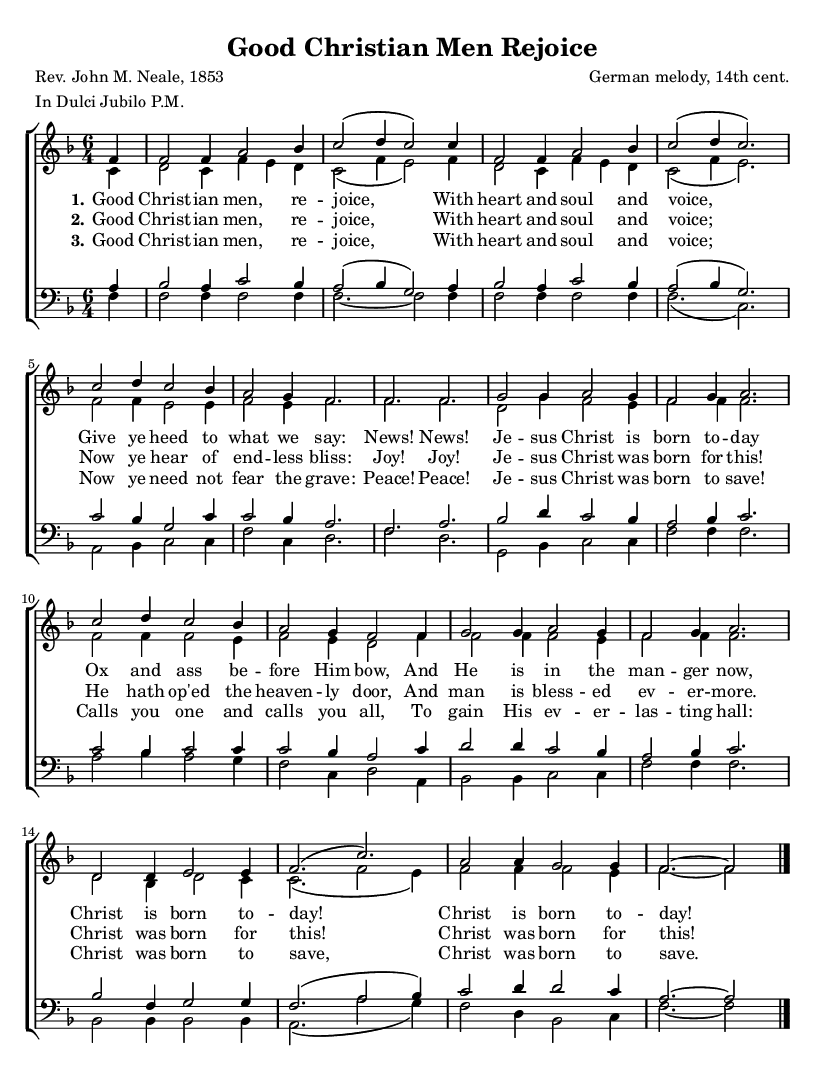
\header {
  filename = "good_christian.ly"
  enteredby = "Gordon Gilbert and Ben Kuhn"
  composer = "German melody, 14th cent."
  poet = "Rev. John M. Neale, 1853"
  date=""
  title = "Good Christian Men Rejoice"
  metre = "In Dulci Jubilo P.M."
  meter = \metre
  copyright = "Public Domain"
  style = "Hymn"
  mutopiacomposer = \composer
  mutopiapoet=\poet
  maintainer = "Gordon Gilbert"
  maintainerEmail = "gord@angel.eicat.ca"
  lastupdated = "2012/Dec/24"
}

\version "2.14.2"

\include "header.ly"

global= {
  \time 6/4
  \key f \major
  \partial 4
}

sop = \context Voice = "sop"    {
  \voiceOne
  f'4 f'2 f'4 a'2 bes'4 c''2( d''4 c''2)
  c''4 f'2 f'4 a'2 bes'4 c''2( d''4 c''2.)
  c''2 d''4 c''2 bes'4 a'2 g'4 f'2.
  f'2. f'
  g'2 g'4 a'2 g'4 f'2 g'4 a'2.
  c''2 d''4 c''2 bes'4 a'2 g'4 f'2
  f'4 g'2 g'4 a'2 g'4 f'2 g'4 a'2.
  d'2 d'4 e'2 e'4 f'2.( c'')
  a'2 a'4 g'2 g'4 f'2. ~ f'2 \bar "|."
}

alto=\context Voice = "alto"   {
  \voiceTwo
  c'4 d'2 c'4 f' e' d' c'2( f'4 e'2)
  f'4 d'2 c'4 f' e' d' c'2( f'4 e'2.)
  f'2 f'4 e'2 e'4 f'2 e'4 f'2.
  f' f'
  d'2 g'4 f'2 e'4 f'2 f'4 f'2.
  f'2 f'4 f'2 e'4 f'2 e'4 d'2
  f'4 f'2 f'4 f'2 e'4 f'2 f'4 f'2.
  d'2 bes4 d'2 c'4 c'2.( f'2 e'4)
  f'2 f'4 f'2 e'4 f'2. ~ f'2
}	

tenor = \context Voice = "tenor"   {
  \voiceOne
  a4 bes2 a4 c'2 bes4 a2( bes4 g2)
  a4 bes2 a4 c'2 bes4 a2( bes4 g2.)
  c'2 bes4 g2 c'4 c'2 bes4 a2.
  f a
  bes2 d'4 c'2 bes4 a2 bes4 c'2.
  c'2 bes4 c'2 c'4 c'2 bes4 a2
  c'4 d'2 d'4 c'2 bes4 a2 bes4 c'2.
  bes2 f4 g2 g4 f2.( a2 bes4)
  c'2 d'4 d'2 c'4 a2.~a2
}

bass = \context Voice = "bass"   {
  \voiceTwo
  f4 f2 f4 f2 f4 f2. ~ f2
  f4 f2 f4 f2 f4 f2.( c2.)
  a,2 bes,4 c2 c4 f2 c4 d2.
  f d
  g,2 bes,4 c2 c4 f2 f4 f2.
  a2 bes4 a2 g4 f2 c4 d2
  a,4 bes,2 bes,4 c2 c4 f2 f4 f2.
  bes,2 bes,4 bes,2 bes,4 a,2.( a2 g4)
  f2 d4 bes,2 c4 f2.~f2
}
accomp=\chordmode {
  
}
stanzaa = \lyricmode {
  Good Christ -- ian men, re -- joice,
  With heart and soul and voice,
  Give ye heed to what we say:
  News! News!
  Je -- sus Christ is born to -- day
  Ox and ass be -- fore Him bow,
  And He is in the man -- ger now, 
  Christ is born to -- day!
  Christ is born to -- day!
}

stanzab = \lyricmode {
  Good Christ -- ian men, re -- joice,
  With heart and soul and voice;
  Now ye hear of end -- less bliss:
  Joy! Joy!
  Je -- sus Christ was born for this!
  He hath op'ed the heaven -- ly door,
  And man is bless -- ed ev -- er -- more.
  Christ was born for this!
  Christ was born for this!
}
stanzac = \lyricmode {
  Good Christ -- ian men, re -- joice,
  With heart and soul and voice;
  Now ye need not fear the grave:
  Peace! Peace!
  Je -- sus Christ was born to save!
  Calls you one and calls you all,
  To gain His ev -- er -- las -- ting hall:
  Christ was born to save,
  Christ was born to save.
}	
stanzad = \lyricmode {
  
}	
stanzae = \lyricmode {
  
}
stanzaf = \lyricmode {
  
}

\score {	%\transpose d c
  \context ChoirStaff <<
    \context ChordNames \accomp
    \unset ChoirStaff.melismaBusyProperties 
    \context Staff ="upper"  { \clef "G" <<
      \global
      \sop
      \alto
    >>}
    
    \lyricsto "sop" \context Lyrics = "stanza-1" {
      \set stanza = "1."
      \stanzaa }
    \lyricsto "sop" \context Lyrics = "stanza-2" {
      \set stanza = "2."
      \stanzab }
    \lyricsto "sop" \context Lyrics = "stanza-3" {
      \set stanza = "3."
      \stanzac }
                                %	\lyricsto "sop" \context Lyrics = "stanza-4" {
                                %		\set stanza = "4."
                                %			\stanzad }
                                %	\lyricsto "sop" \context Lyrics = "stanza-5" {
                                %		\set stanza = "5."
                                %			\stanzae }
                                %	\lyricsto "sop" \context Lyrics = "stanza-6" {
                                %		\set stanza = "6."
                                %			\stanzaf }
    \context Staff = "lower"  { \clef "F"<<
      \global
      \tenor
      \bass
    >>}
  >>
}

